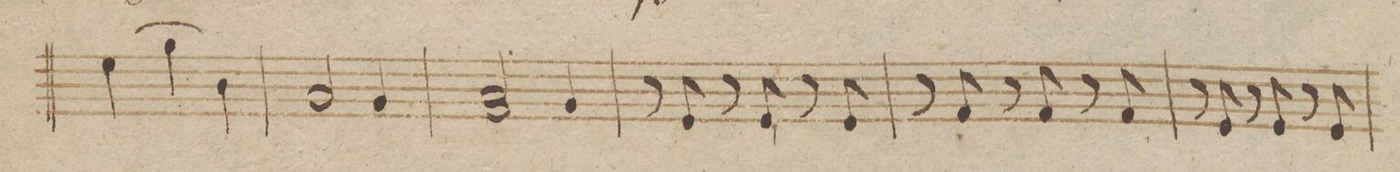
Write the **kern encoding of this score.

**kern	**dynam
*I"Viola.	*
*clefC3	*
*k[b-]	*
*M3/4	*
(4f\	.
4a\	.
4c\)	.
=7	=7
2B-/	.
4A/	.
=8	=8
2B-/ 2G/	.
4A/	.
=9	=9
8r	.
8F/	.
8r	.
8F/	.
8r	.
8F/	.
=10	=10
8r	.
8G/	.
8r	.
8G/	.
8r	.
8G/	.
=11	=11
8r	.
8F/	.
8r	.
8F/	.
8r	.
8F/	.
=12	=12
*-	*-
